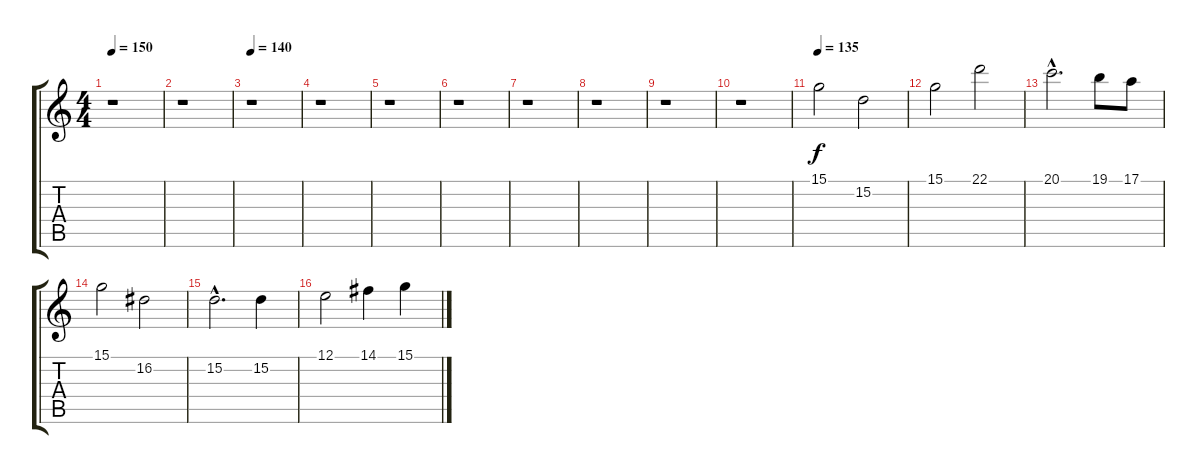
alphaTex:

\track "" {instrument panflute}
\staff {score tabs}
\tuning (E4 B3 G3 D3 A2 E2) {hide}
\ts (4 4)
\tempo 150
\clef g2
\ks c
r.1{dy fff} |
r.1 |
\tempo 140
r.1 |
r.1 |
r.1 |
r.1 |
r.1 |
r.1 |
r.1 |
r.1 |
\tempo 135
15.1.2{dy f} 15.2.2 |
15.1.2 22.1.2 |
20.1{hac}.2{d} 19.1.8 17.1.8 |
15.1.2 16.2.2 |
15.2{hac}.2{d} 15.2.4 |
12.1.2 14.1.4 15.1.4
